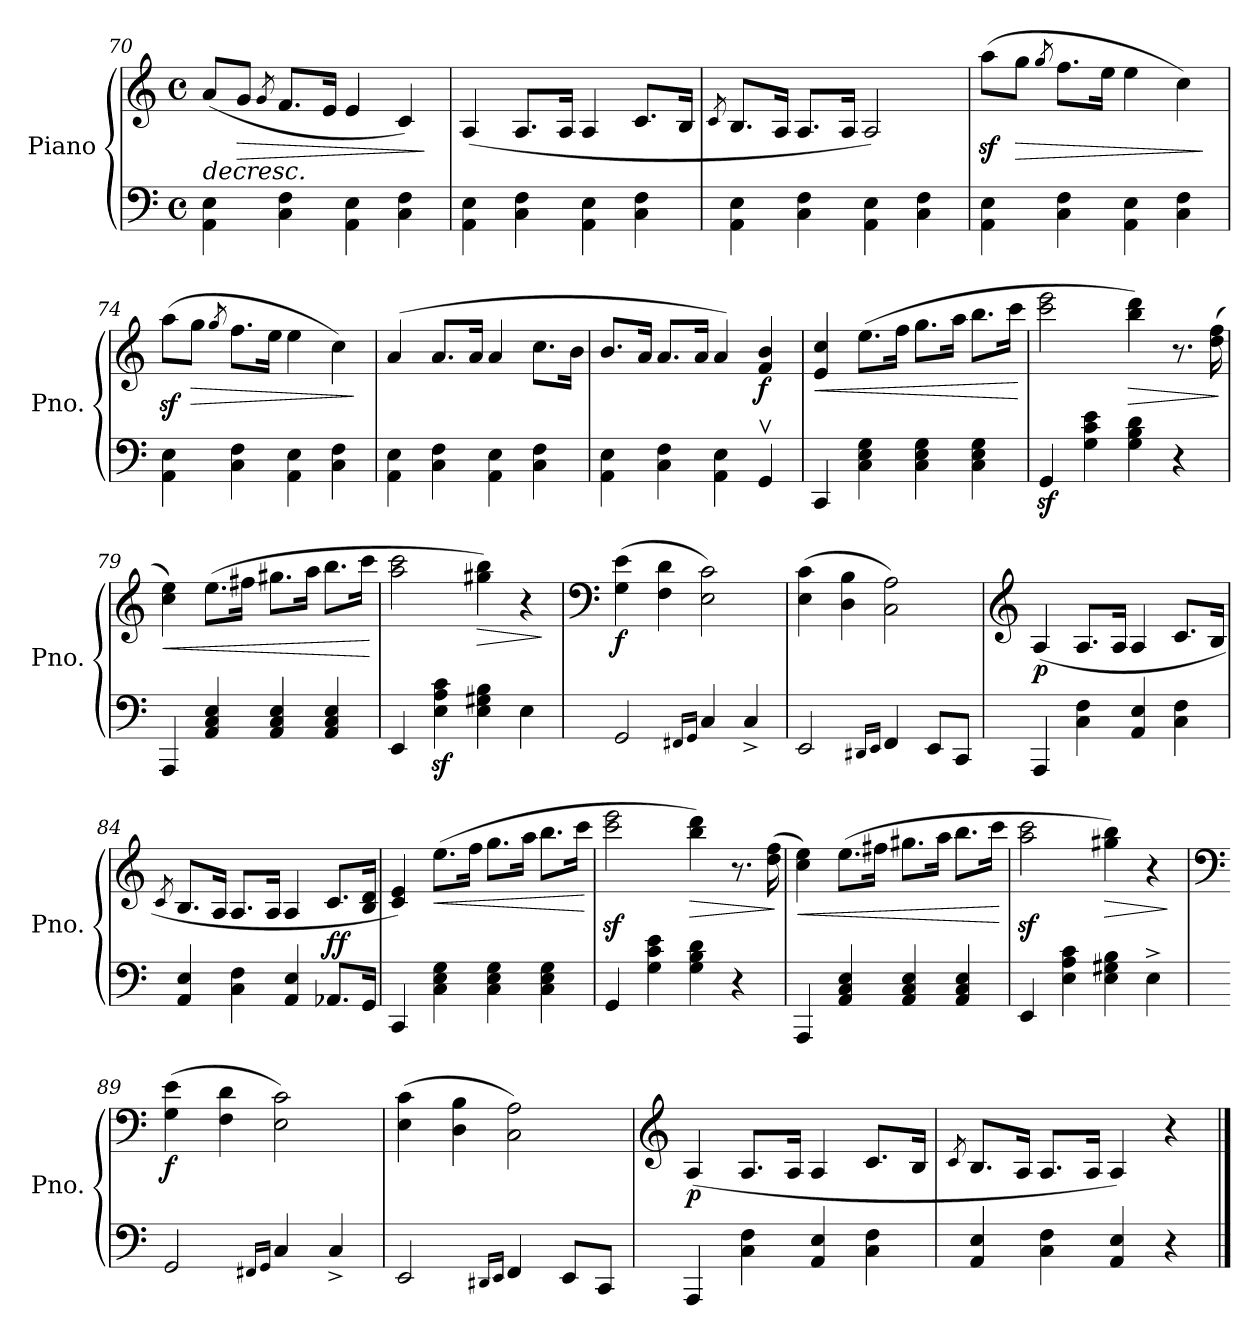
**kern	**kern	**dynam
*part1	*part1	*part1
*staff2	*staff1	*staff1/2
*I"Piano	*	*
*I'Pno.	*	*
*clefF4	*clefG2	*
*k[]	*k[]	*
*M4/4	*M4/4	*
*met(c)	*met(c)	*
=70	=70	=70
!	!	!LO:HP:b
4AA\ 4E\	(<8a/L	>
!	!	!LO:HP:b
.	8g/J	>
.	8qg/	.
4C\ 4F\	8.f/L	.
.	16e/Jk	.
4AA\ 4E\	4e/	.
4C\ 4F\	4c/)	.
.	.	] ]
!!LO:LB:g=z
=71	=71	=71
4AA\ 4E\	(<4A/	.
4C\ 4F\	8.A/L	.
.	16A/Jk	.
4AA\ 4E\	4A/	.
4C\ 4F\	8.c/L	.
.	16B/Jk	.
=72	=72	=72
.	8qc/	.
4AA\ 4E\	8.B/L	.
.	16A/Jk	.
4C\ 4F\	8.A/L	.
.	16A/Jk	.
4AA\ 4E\	2A/)	.
4C\ 4F\	.	.
=73	=73	=73
4AA\ 4E\	(>8aaz<\L	.
!	!	!LO:HP:b
.	8gg\J	>
.	8qgg/	.
4C\ 4F\	8.ff\L	.
.	16ee\Jk	.
4AA\ 4E\	4ee\	.
4C\ 4F\	4cc\)	.
.	.	]
=74	=74	=74
4AA\ 4E\	(>8aaz<\L	.
!	!	!LO:HP:b
.	8gg\J	>
.	8qgg/	.
4C\ 4F\	8.ff\L	.
.	16ee\Jk	.
4AA\ 4E\	4ee\	.
4C\ 4F\	4cc\)	.
.	.	]
=75	=75	=75
4AA\ 4E\	(>4a/	.
4C\ 4F\	8.a/L	.
.	16a/Jk	.
4AA\ 4E\	4a/	.
4C\ 4F\	8.cc\L	.
.	16b\Jk	.
!!LO:LB:g=z
=76	=76	=76
4AA\ 4E\	8.b/L	.
.	16a/Jk	.
4C\ 4F\	8.a/L	.
.	16a/Jk	.
4AA\ 4E\	4a/)	.
!	!	!LO:DY:b
4GGv</	4f/ 4b/	f
=77	=77	=77
!	!	!LO:HP:b
4CC/	4e/ 4cc/	<
4C\ 4E\ 4G\	(>8.ee\L	.
.	16ff\Jk	.
4C\ 4E\ 4G\	8.gg\L	.
.	16aa\Jk	.
4C\ 4E\ 4G\	8.bb\L	.
.	16ccc\Jk	.
.	.	[
=78	=78	=78
4GGz>/	2ccc\ 2eee\	.
4G\ 4c\ 4e\	.	.
!	!	!LO:HP:b
4G\ 4B\ 4d\	4bb\ 4ddd\)	>
4r	8.r	.
.	(>16dd\ 16ff\	.
.	.	]
=79	=79	=79
!	!	!LO:HP:b
4AAA/	4cc\ 4ee\)	<
4AA/ 4C/ 4E/	(>8.ee\L	.
.	16ff#X\Jk	.
4AA/ 4C/ 4E/	8.gg#X\L	.
.	16aa\Jk	.
4AA/ 4C/ 4E/	8.bb\L	.
.	16ccc\Jk	.
.	.	[
=80	=80	=80
4EE/	2aa\ 2ccc\	.
4E\z> 4A\z> 4c\z>	.	.
!	!	!LO:HP:b
4E\ 4G#X\ 4B\	4gg#X\ 4bb\)	>
4E<\	4r	.
.	.	]
!!LO:LB:g=z
=81	=81	=81
*	*clefF4	*
!	!	!LO:DY:b
2GG</	(>4G\ 4e\	f
.	4F\ 4d\	.
16qFF#X/LL	.	.
16qGG/JJ	.	.
4C/	2E\ 2c\)	.
4C^/	.	.
=82	=82	=82
2EE</	(>4E\ 4c\	.
.	4D\ 4B\	.
16qDD#X/LL	.	.
16qEE/JJ	.	.
4FF</	2C\ 2A\)	.
8EE/L	.	.
8CC/J	.	.
=83	=83	=83
*	*clefG2	*
!	!	!LO:DY:b
4AAA/	(<4A/	p
4C\ 4F\	8.A/L	.
.	16A/Jk	.
4AA/ 4E/	4A/	.
4C\ 4F\	8.c/L	.
.	16B/Jk	.
=84	=84	=84
.	8qc/	.
4AA/ 4E/	8.B/L	.
.	16A/Jk	.
4C\ 4F\	8.A/L	.
.	16A/Jk	.
4AA/ 4E/	4A/	.
!	!	!LO:DY:b
8.AA-X</L	8.c/L	ff
16GG</Jk	16B/ 16d/Jk	.
=85	=85	=85
4CC/	4c/ 4e/)	.
!	!	!LO:HP:b
4C\ 4E\ 4G\	(>8.ee\L	<
.	16ff\Jk	.
4C\ 4E\ 4G\	8.gg\L	.
.	16aa\Jk	.
4C\ 4E\ 4G\	8.bb\L	.
.	16ccc\Jk	.
.	.	[
!!LO:PB:g=z
=86	=86	=86
4GG/	2ccc\z< 2eee\z<	.
4G\ 4c\ 4e\	.	.
!	!	!LO:HP:b
4G\ 4B\ 4d\	4bb\ 4ddd\)	>
4r	8.r	.
.	(>16dd\ 16ff\	.
.	.	]
=87	=87	=87
!	!	!LO:HP:b
4AAA/	4cc\ 4ee\)	<
4AA/ 4C/ 4E/	(>8.ee\L	.
.	16ff#X\Jk	.
4AA/ 4C/ 4E/	8.gg#X\L	.
.	16aa\Jk	.
4AA/ 4C/ 4E/	8.bb\L	.
.	16ccc\Jk	.
.	.	[
=88	=88	=88
4EE/	2aa\z< 2ccc\z<	.
4E\ 4A\ 4c\	.	.
!	!	!LO:HP:b
4E\ 4G#X\ 4B\	4gg#X\ 4bb\)	>
4E<^\	4r	.
.	.	]
=89	=89	=89
*	*clefF4	*
!	!	!LO:DY:b
2GG</	(>4G\ 4e\	f
.	4F\ 4d\	.
16qFF#X/LL	.	.
16qGG/JJ	.	.
4C/	2E\ 2c\)	.
4C^/	.	.
=90	=90	=90
2EE</	(>4E\ 4c\	.
.	4D\ 4B\	.
16qDD#X/LL	.	.
16qEE/JJ	.	.
4FF</	2C\ 2A\)	.
8EE/L	.	.
8CC/J	.	.
=91	=91	=91
*	*clefG2	*
!	!	!LO:DY:b
4AAA/	(<4A/	p
4C\ 4F\	8.A/L	.
.	16A/Jk	.
4AA/ 4E/	4A/	.
4C\ 4F\	8.c/L	.
.	16B/Jk	.
!!LO:LB:g=z
=92	=92	=92
.	8qc/	.
4AA/ 4E/	8.B/L	.
.	16A/Jk	.
4C\ 4F\	8.A/L	.
.	16A/Jk	.
4AA/ 4E/	4A/)	.
4r	4r	.
==	==	==
*-	*-	*-
